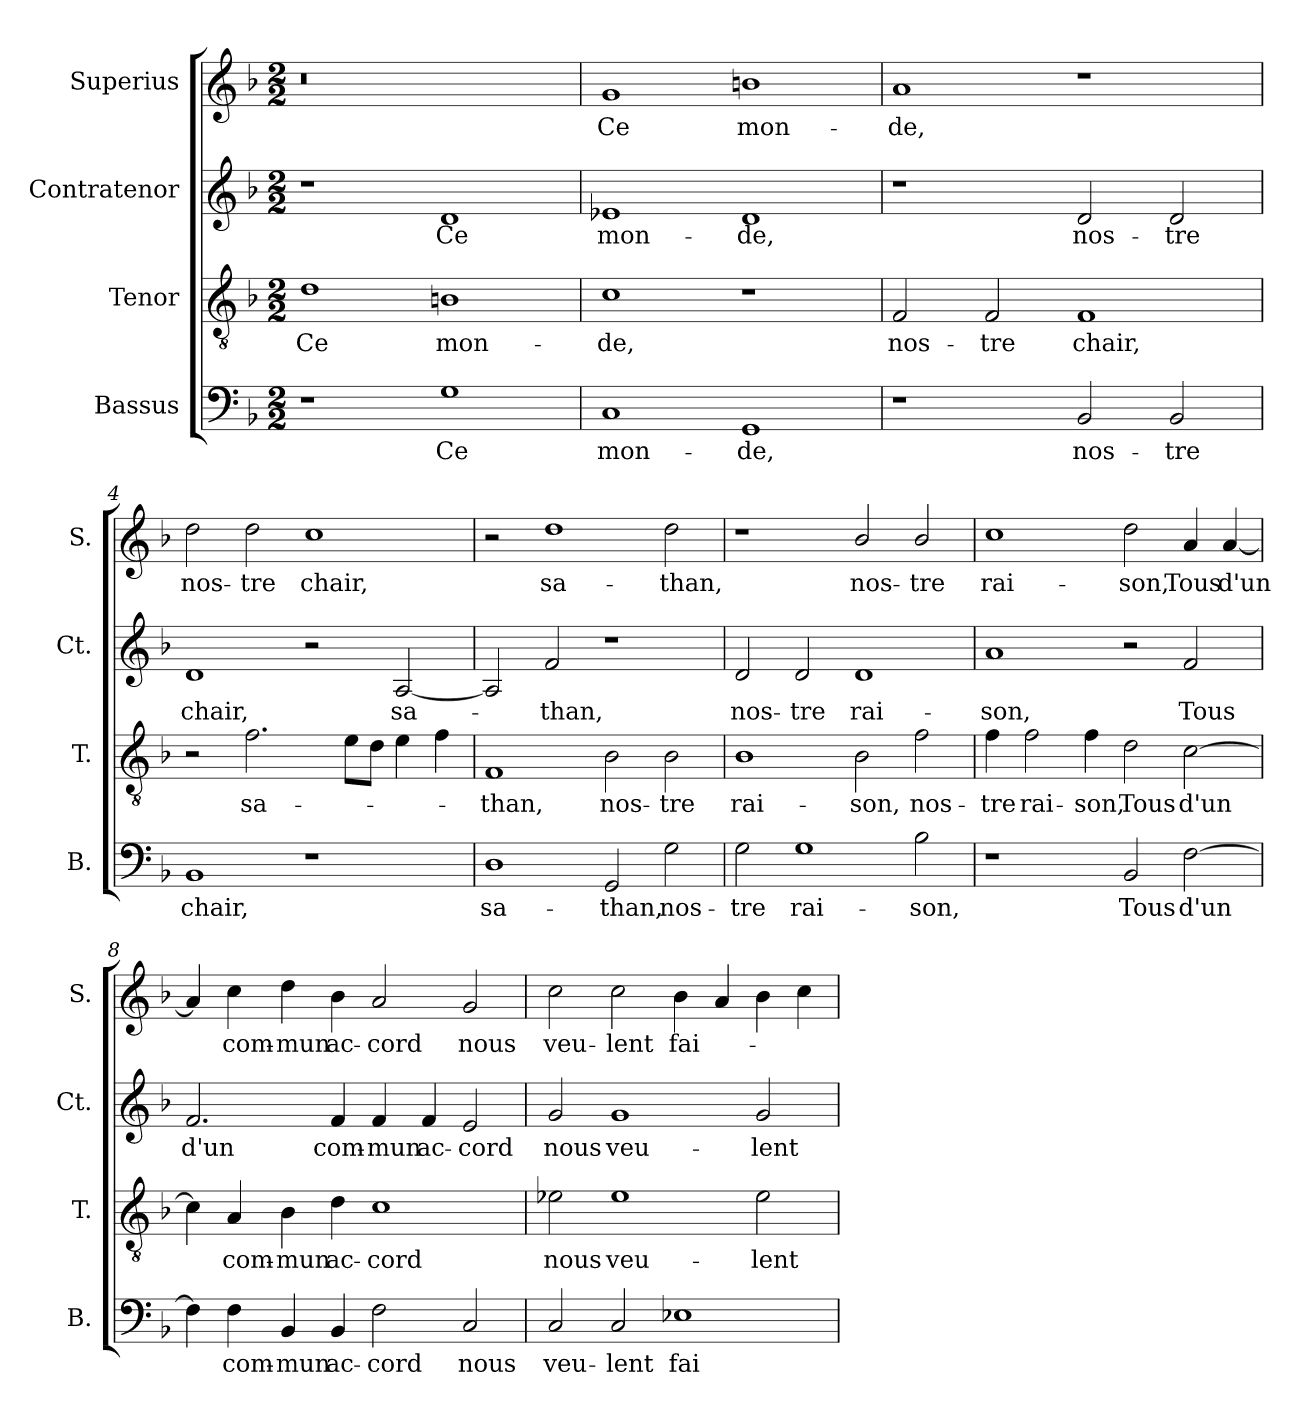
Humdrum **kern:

**kern	**text	**kern	**text	**kern	**text	**kern	**text
*part4	*part4	*part3	*part3	*part2	*part2	*part1	*part1
*staff4	*staff4	*staff3	*staff3	*staff2	*staff2	*staff1	*staff1
*I"Bassus	*	*I"Tenor	*	*I"Contratenor	*	*I"Superius	*
*I'B.	*	*I'T.	*	*I'Ct.	*	*I'S.	*
*clefF4	*	*clefGv2	*	*clefG2	*	*clefG2	*
*	*	*ITrd7c12	*	*	*	*	*
*k[b-]	*	*k[b-]	*	*k[b-]	*	*k[b-]	*
*F:	*	*F:	*	*F:	*	*F:	*
*M2/2	*	*M2/2	*	*M2/2	*	*M2/2	*
=1	=1	=1	=1	=1	=1	=1	=1
!	!	!	!	!	!	!LO:N:vis=0	!
1r	.	1D\	Ce	1r	.	1r	.
1G\	Ce	1BBn\	mon-	1d/	Ce	1ryy	.
=2	=2	=2	=2	=2	=2	=2	=2
1C/	mon-	1C\	-de,	1e-X/	mon-	1g/	Ce
1GG/	-de,	1r	.	1d/	-de,	1bn/	mon-
=3	=3	=3	=3	=3	=3	=3	=3
1r	.	2FF/	nos-	1r	.	1a/	-de,
.	.	2FF/	-tre	.	.	.	.
2BB-/	nos-	1FF/	chair,	2d/	nos-	1r	.
2BB-/	-tre	.	.	2d/	-tre	.	.
=4	=4	=4	=4	=4	=4	=4	=4
1BB-/	chair,	2r	.	1d/	chair,	2dd\	nos-
.	.	2.F\	sa-	.	.	2dd\	-tre
1r	.	.	.	2r	.	1cc\	chair,
.	.	8E\L	.	.	.	.	.
.	.	8D\J	.	.	.	.	.
.	.	4E\	.	[2A/	sa-	.	.
.	.	4F\	.	.	.	.	.
!!LO:LB:g=z
=5	=5	=5	=5	=5	=5	=5	=5
1D\	sa-	1FF/	-than,	2A/]	.	2r	.
.	.	.	.	2f/	-than,	1dd\	sa-
2GG/	-than,	2BB-\	nos-	1r	.	.	.
2G\	nos-	2BB-\	-tre	.	.	2dd\	-than,
=6	=6	=6	=6	=6	=6	=6	=6
2G\	-tre	1BB-\	rai-	2d/	nos-	1r	.
1G\	rai-	.	.	2d/	-tre	.	.
.	.	2BB-\	-son,	1d/	rai-	2b-/	nos-
2B-\	-son,	2F\	nos-	.	.	2b-/	-tre
=7	=7	=7	=7	=7	=7	=7	=7
1r	.	4F\	-tre	1a/	-son,	1cc\	rai-
.	.	2F\	rai-	.	.	.	.
.	.	4F\	-son,	.	.	.	.
2BB-/	Tous	2D\	Tous	2r	.	2dd\	-son,
[2F\	d'un	[2C\	d'un	2f/	Tous	4a/	Tous
.	.	.	.	.	.	[4a/	d'un
=8	=8	=8	=8	=8	=8	=8	=8
4F\]	.	4C\]	.	2.f/	d'un	4a/]	.
4F\	com-	4AA/	com-	.	.	4cc\	com-
4BB-/	-mun	4BB-\	-mun	.	.	4dd\	-mun
4BB-/	ac-	4D\	ac-	4f/	com-	4b-\	ac-
2F\	-cord	1C\	-cord	4f/	-mun	2a/	-cord
.	.	.	.	4f/	ac-	.	.
2C/	nous	.	.	2e/	-cord	2g/	nous
!!LO:LB:g=z
=9	=9	=9	=9	=9	=9	=9	=9
2C/	veu-	2E-X\	nous	2g/	nous	2cc\	veu-
2C/	-lent	1E-\	veu-	1g/	veu-	2cc\	-lent
1E-X\	fai-	.	.	.	.	4b-\	fai-
.	.	.	.	.	.	4a/	.
.	.	2E-\	-lent	2g/	-lent	4b-\	.
.	.	.	.	.	.	4cc\	.
=	=	=	=	=	=	=	=
*-	*-	*-	*-	*-	*-	*-	*-
